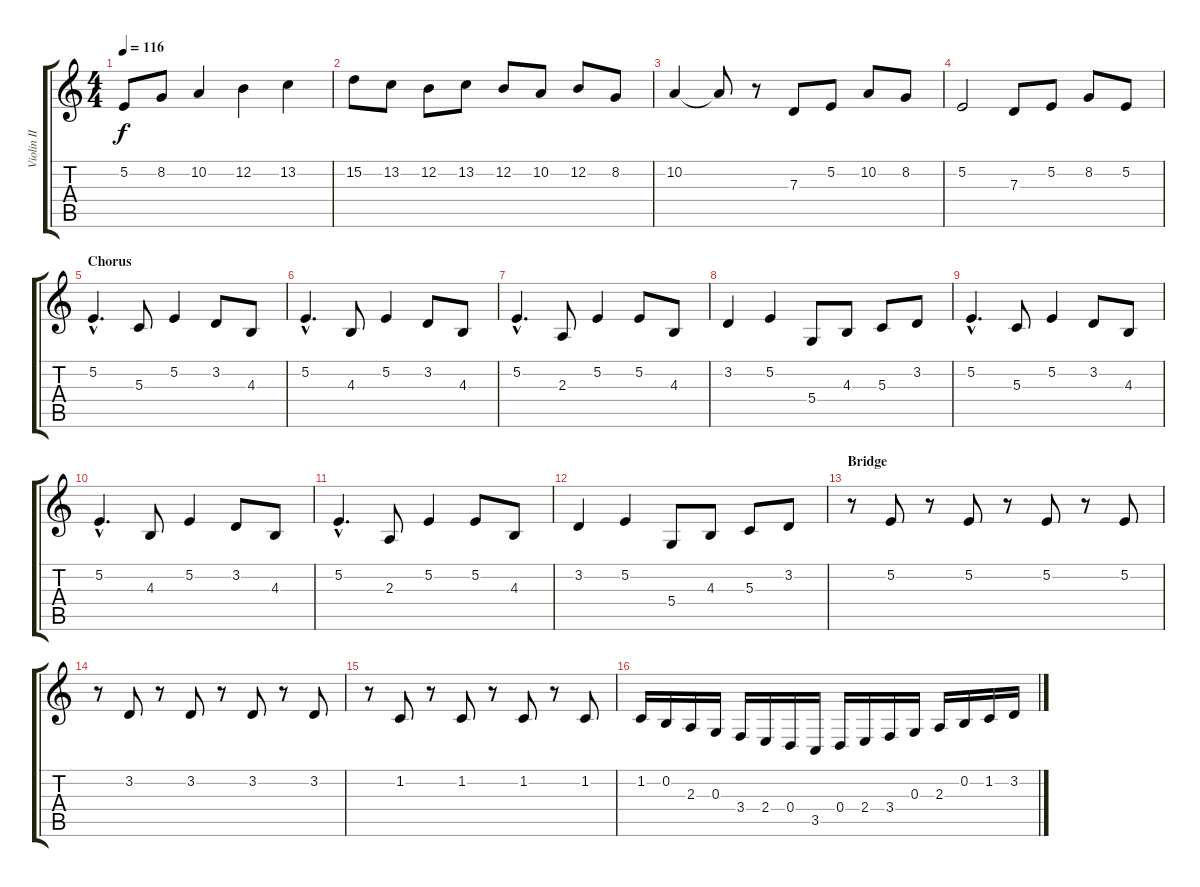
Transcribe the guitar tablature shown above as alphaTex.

\track ("Violin II" "Violin II") {instrument violin}
\staff {score tabs}
\tuning (E4 B3 G3 D3 A2 E2) {hide}
\ts (4 4)
\tempo 116
\clef g2
\ks c
5.2.8{dy f} 8.2.8 10.2.4 12.2.4 13.2.4 |
15.2.8 13.2.8 12.2.8 13.2.8 12.2.8 10.2.8 12.2.8 8.2.8 |
10.2.4 10.2{t}.8 r.8 7.3.8 5.2.8 10.2.8 8.2.8 |
5.2.2 7.3.8 5.2.8 8.2.8 5.2.8 |
\section ("" "Chorus")
5.2{hac}.4{d} 5.3.8 5.2.4 3.2.8 4.3.8 |
5.2{hac}.4{d} 4.3.8 5.2.4 3.2.8 4.3.8 |
5.2{hac}.4{d} 2.3.8 5.2.4 5.2.8 4.3.8 |
3.2.4 5.2.4 5.4.8 4.3.8 5.3.8 3.2.8 |
5.2{hac}.4{d} 5.3.8 5.2.4 3.2.8 4.3.8 |
5.2{hac}.4{d} 4.3.8 5.2.4 3.2.8 4.3.8 |
5.2{hac}.4{d} 2.3.8 5.2.4 5.2.8 4.3.8 |
3.2.4 5.2.4 5.4.8 4.3.8 5.3.8 3.2.8 |
\section ("" "Bridge")
r.8{volume 16} 5.2.8 r.8 5.2.8 r.8 5.2.8 r.8 5.2.8 |
r.8 3.2.8 r.8 3.2.8 r.8 3.2.8 r.8 3.2.8 |
r.8 1.2.8 r.8 1.2.8 r.8 1.2.8 r.8 1.2.8 |
1.2.16 0.2.16 2.3.16 0.3.16 3.4.16 2.4.16 0.4.16 3.5.16 0.4.16 2.4.16 3.4.16 0.3.16 2.3.16 0.2.16 1.2.16 3.2.16
